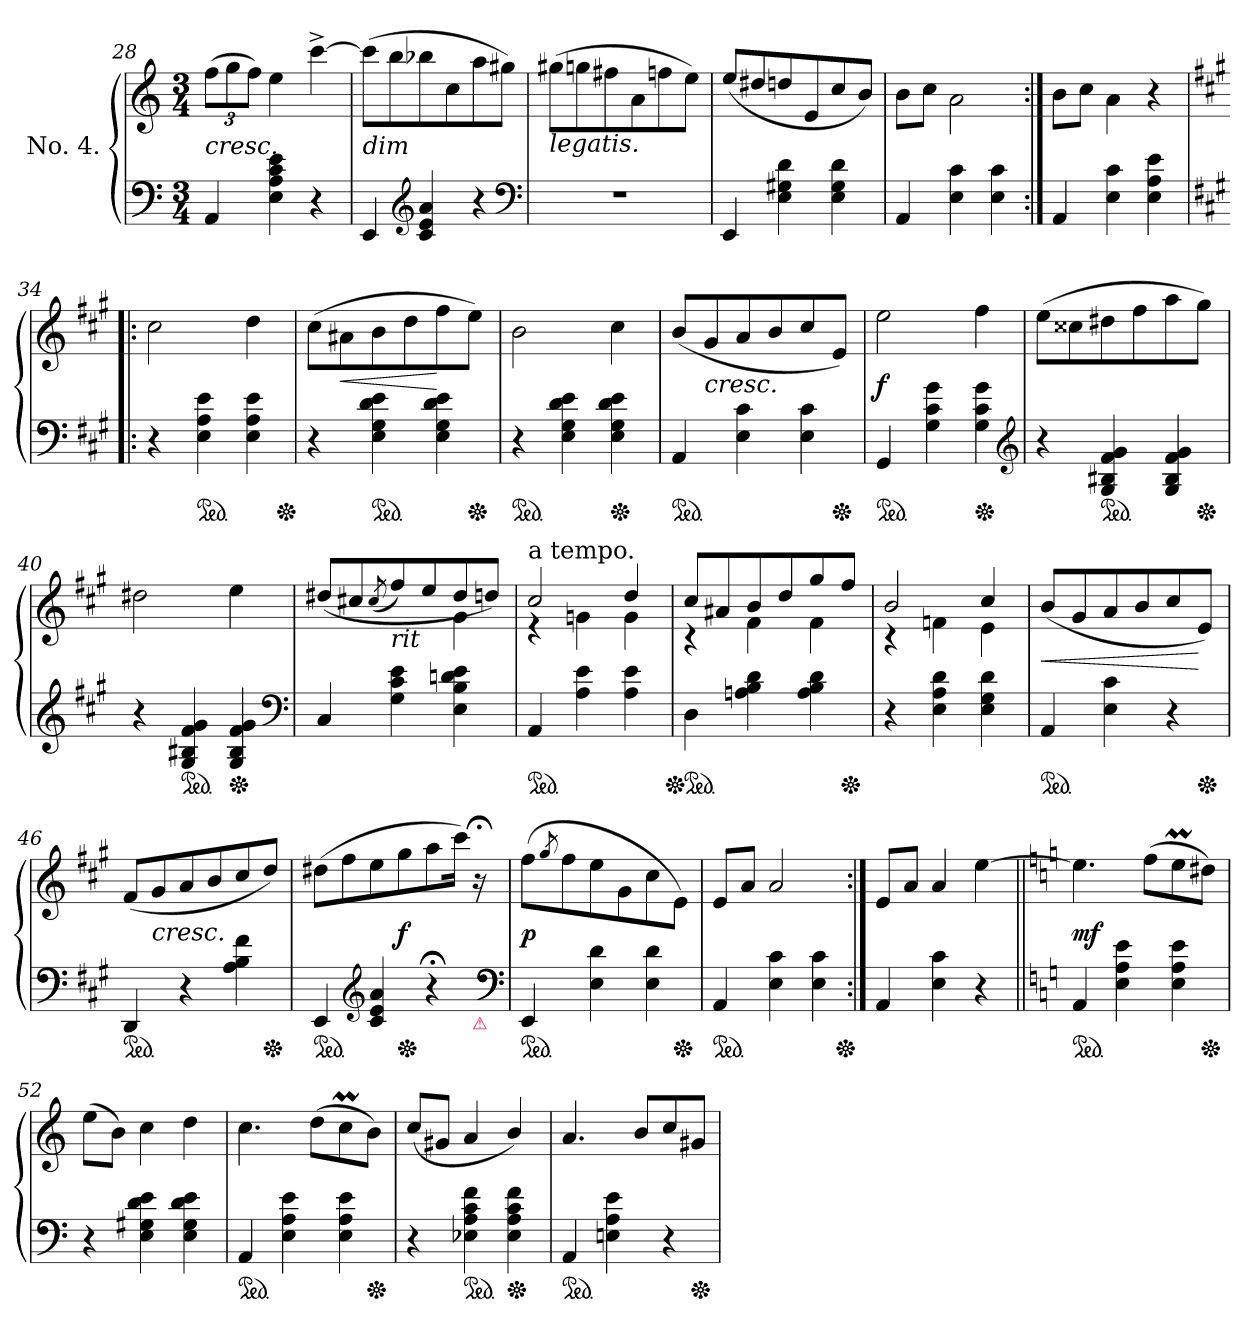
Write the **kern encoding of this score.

**kern	**kern	**dynam
*part1	*part1	*part1
*staff2	*staff1	*staff1/2
*I"No. 4.	*	*
*clefF4	*clefG2	*
*k[]	*k[]	*
*M3/4	*M3/4	*
=28	=28	=28
!	!LO:TX:c:i:t=cresc.	!
4AA	(>12ffL	.
.	12gg	.
.	12ffJ)	.
4E 4A 4c 4e	4ee	.
4r	[4ccc^<	.
=29	=29	=29
!	!LO:TX:c:i:t=dim	!
4EE	(>8cccL]	.
.	8bb	.
*clefG2	*	*
4c 4e 4a	8bb-X	.
.	8cc	.
4r	8aa	.
.	8gg#XJ)	.
*clefF4	*	*
=30	=30	=30
!	!LO:TX:b:i:t=legatis.	!
2.r	(>8gg#XL	.
.	8ggn	.
.	8ff#X	.
.	8a	.
.	8ffn	.
.	8eeJ)	.
=31	=31	=31
4EE	(>8eeL	.
.	8dd#X	.
4E 4G#X 4d	8ddn	.
.	8e	.
4E 4G# 4d	8cc	.
.	8bJ)	.
=32	=32	=32
4AA	8bL	.
.	8ccJ	.
4E 4c	2a\	.
4E 4c	.	.
=33:|!	=33:|!	=33:|!
4AA	8bL	.
.	8ccJ	.
4E 4c	4a\	.
4E 4A 4e	4r	.
=34!|:	=34!|:	=34!|:
*k[f#c#g#]	*k[f#c#g#]	*
4r	2cc#	.
!LO:TX:b:color=crimson:t=⚠	!	!
*ped	*	*
4E 4A 4e	.	.
4E 4A 4e	4dd	.
*Xped	*	*
=35	=35	=35
4r	(>8cc#L	.
.	8a#X	<
*ped	*	*
4E 4G# 4d 4e	8b	.
.	8dd	.
4E 4G# 4d 4e	8ff#	[
*Xped	*	*
.	8eeJ)	.
=36	=36	=36
*ped	*	*
4r	2b	.
4E 4G# 4d 4e	.	.
*Xped	*	*
4E 4G# 4d 4e	4cc#	.
=37	=37	=37
*ped	*	*
4AA	(<8bL	.
!	!LO:TX:c:i:t=cresc.	!
.	8g#	.
4E 4c#	8a	.
.	8b	.
4E 4c#	8cc#	.
*Xped	*	*
.	8eJ)	.
=38	=38	=38
*ped	*	*
4GG#	2ee	f
4G# 4c# 4g#	.	.
*Xped	*	*
4G# 4c# 4g#	4ff#	.
*clefG2	*	*
=39	=39	=39
4r	(>8eeL	.
.	8cc##X	.
*ped	*	*
4G# 4B#X 4f# 4g#	8dd#X	.
.	8ff#	.
4G# 4B# 4f# 4g#	8aa	.
*Xped	*	*
.	8gg#J)	.
=40	=40	=40
4r	2dd#X	.
*ped	*	*
4G# 4B#X 4f# 4g#	.	.
*Xped	*	*
4G# 4B# 4f# 4g#	4ee	.
*clefF4	*	*
=41	=41	=41
*	*^	*
4C#	(>8dd#XL	4ryy	.
.	8cc#X	.	.
.	(<8qcc#/	.	.
!	!LO:TX:b:i:t=rit	!	!
4G# 4c# 4e	8ff#)	4ryy	.
.	8ee	.	.
4E 4B 4dn 4e	8dd#	4g#	.
.	8ddnJ)	.	.
=42	=42	=42	=42
!	!LO:TX:a:t=a tempo.	!	!
*ped	*	*	*
4AA	2cc#	4r	.
4A 4e	.	4gn	.
4A 4e	4dd	4g	.
=43	=43	=43	=43
*Xped	*	*	*
*ped	*	*	*
4D	8cc#L	4r	.
.	8a#X	.	.
4An 4B 4d	8b	4f#	.
.	8dd	.	.
4A 4B 4d	8gg#	4f#	.
*Xped	*	*	*
.	8ff#J	.	.
=44	=44	=44	=44
4r	2b	4r	.
4E 4A 4d	.	4fn	.
4E 4G# 4d	4cc#	4e	.
*	*v	*v	*
=45	=45	=45
*ped	*	*
4AA	(>8bL	<
.	8g#	.
4E 4c#	8a	.
.	8b	.
4r	8cc#	.
*Xped	*	*
.	8eJ)	[
=46	=46	=46
*ped	*	*
4DD	(<8f#L	.
!	!LO:TX:c:i:t=cresc.	!
.	8g#	.
4r	8a	.
.	8b	.
4A 4B 4f#	8cc#	.
*Xped	*	*
.	8ddJ)	.
=47	=47	=47
*^	*	*
*ped	*	*	*
4EE	2ryy	(>8dd#XL	.
.	.	8ff#	.
*clefG2	*	*	*
4c# 4e 4a	.	8ee	.
*Xped	*	*	*
.	.	8gg#	f
4r;<	8.ryy	8aa	.
.	.	16ccc#Jk)	.
!	!LO:TX:b:color=crimson:t=⚠	!	!
.	16ryy	16r;<	.
*clefF4	*	*	*
*v	*v	*	*
=48	=48	=48
*ped	*	*
4EE	(>8ff#L	p
.	8qgg#/	.
.	8ff#	.
4E 4d	8ee	.
.	8g#	.
4E 4d	8cc#	.
*Xped	*	*
.	8eJ)	.
=49	=49	=49
*ped	*	*
4AA	8eL	.
.	8aJ	.
4E 4c#	2a	.
4E 4c#	.	.
*Xped	*	*
=50:|!	=50:|!	=50:|!
4AA	8eL	.
.	8aJ	.
4E 4c#	4a	.
4r	[4ee	.
=51||	=51||	=51||
*k[]	*k[]	*
*ped	*	*
4AA	4.ee]	mf
4E 4A 4e	.	.
.	(>8ffL	.
4E 4A 4e	8eem	.
*Xped	*	*
.	8dd#XJ)	.
=52	=52	=52
4r	(>8eeL	.
.	8bJ)	.
4E 4G#X 4d 4e	4cc	.
4E 4G# 4d 4e	4dd	.
=53	=53	=53
*ped	*	*
4AA	4.cc	.
4E 4A 4e	.	.
.	(>8ddL	.
4E 4A 4e	8ccM	.
*Xped	*	*
.	8bJ)	.
=54	=54	=54
4r	(<8ccL	.
.	8g#XJ	.
*ped	*	*
4E-X 4A 4c 4f	4a	.
*Xped	*	*
4E- 4A 4c 4f	4b/)	.
=55	=55	=55
*ped	*	*
4AA	4.a	.
4En 4A 4e	.	.
.	8bL	.
4r	8cc	.
*Xped	*	*
.	8g#XJ	.
=	=	=
*-	*-	*-
